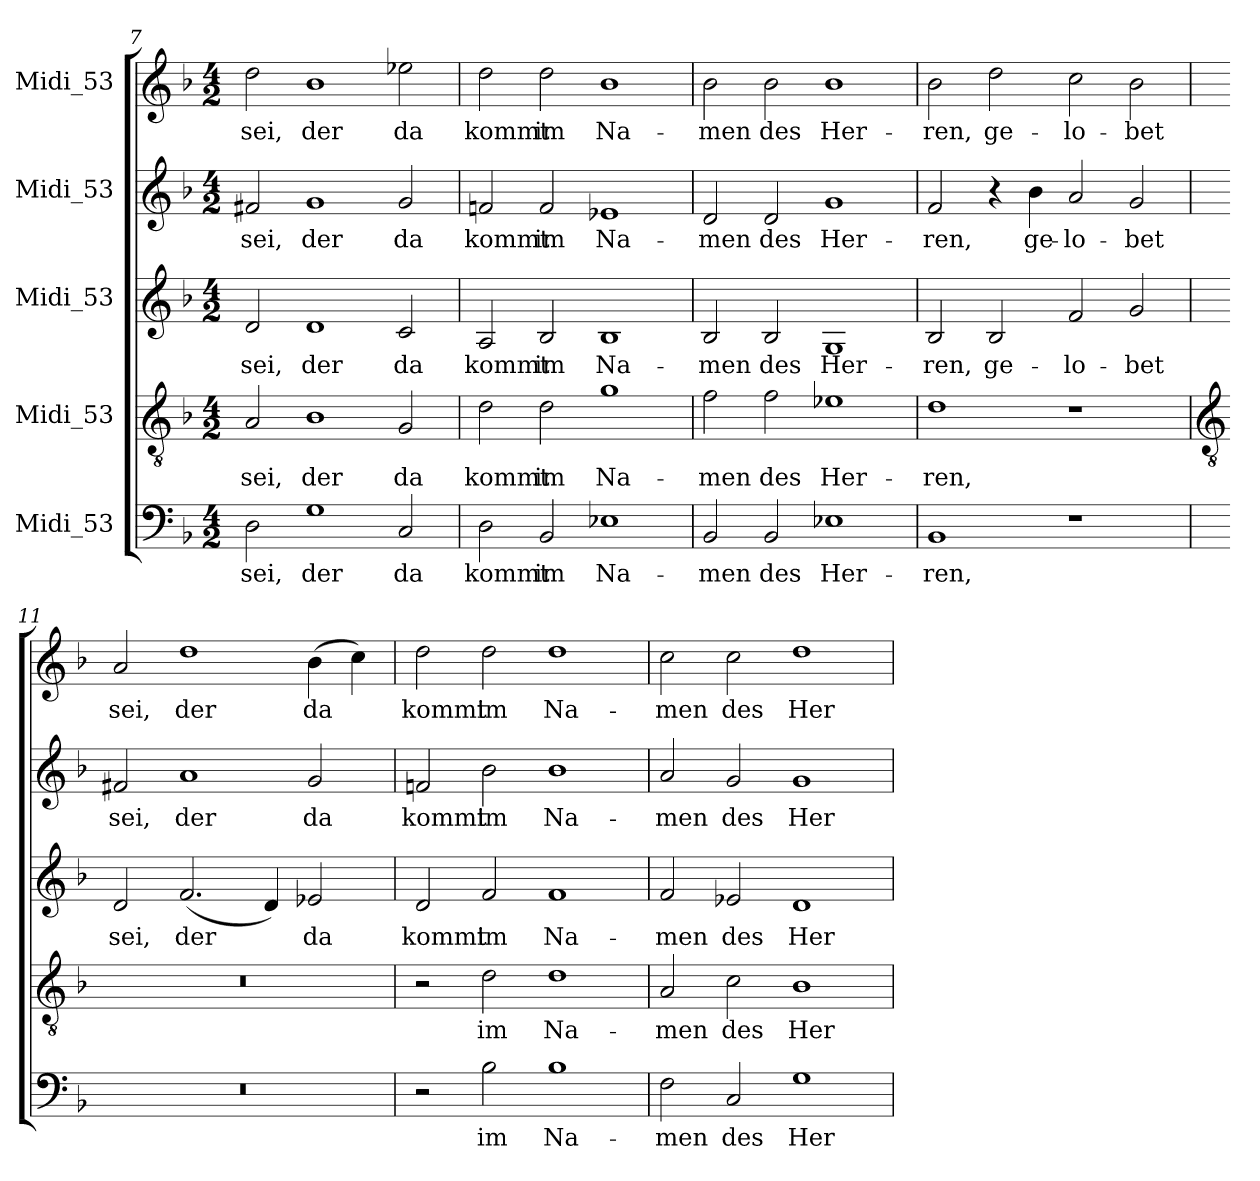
**kern	**text	**kern	**text	**kern	**text	**kern	**text	**kern	**text
*part5	*part5	*part4	*part4	*part3	*part3	*part2	*part2	*part1	*part1
*staff5	*staff5	*staff4	*staff4	*staff3	*staff3	*staff2	*staff2	*staff1	*staff1
*I"Midi_53	*	*I"Midi_53	*	*I"Midi_53	*	*I"Midi_53	*	*I"Midi_53	*
*clefF4	*	*clefGv2	*	*clefG2	*	*clefG2	*	*clefG2	*
*k[b-]	*	*k[b-]	*	*k[b-]	*	*k[b-]	*	*k[b-]	*
*F:	*	*F:	*	*F:	*	*F:	*	*F:	*
*M4/2	*	*M4/2	*	*M4/2	*	*M4/2	*	*M4/2	*
=7	=7	=7	=7	=7	=7	=7	=7	=7	=7
!	!LO:LY:b	!	!LO:LY:b	!	!LO:LY:b	!	!LO:LY:b	!	!LO:LY:b
2D	sei,	2A	sei,	2d	sei,	2f#X	sei,	2dd	sei,
!	!LO:LY:b	!	!LO:LY:b	!	!LO:LY:b	!	!LO:LY:b	!	!LO:LY:b
1G	der	1B-	der	1d	der	1g	der	1b-	der
!	!LO:LY:b	!	!LO:LY:b	!	!LO:LY:b	!	!LO:LY:b	!	!LO:LY:b
2C	da	2G	da	2c	da	2g	da	2ee-X	da
=8	=8	=8	=8	=8	=8	=8	=8	=8	=8
!	!LO:LY:b	!	!LO:LY:b	!	!LO:LY:b	!	!LO:LY:b	!	!LO:LY:b
2D	kommt	2d	kommt	2A	kommt	2fn	kommt	2dd	kommt
!	!LO:LY:b	!	!LO:LY:b	!	!LO:LY:b	!	!LO:LY:b	!	!LO:LY:b
2BB-	im	2d	im	2B-	im	2f	im	2dd	im
!	!LO:LY:b	!	!LO:LY:b	!	!LO:LY:b	!	!LO:LY:b	!	!LO:LY:b
1E-X	Na-	1g	Na-	1B-	Na-	1e-X	Na-	1b-	Na-
=9	=9	=9	=9	=9	=9	=9	=9	=9	=9
!	!LO:LY:b	!	!LO:LY:b	!	!LO:LY:b	!	!LO:LY:b	!	!LO:LY:b
2BB-	-men	2f	-men	2B-	-men	2d	-men	2b-	-men
!	!LO:LY:b	!	!LO:LY:b	!	!LO:LY:b	!	!LO:LY:b	!	!LO:LY:b
2BB-	des	2f	des	2B-	des	2d	des	2b-	des
!	!LO:LY:b	!	!LO:LY:b	!	!LO:LY:b	!	!LO:LY:b	!	!LO:LY:b
1E-X	Her-	1e-X	Her-	1G	Her-	1g	Her-	1b-	Her-
=10	=10	=10	=10	=10	=10	=10	=10	=10	=10
!	!LO:LY:b	!	!LO:LY:b	!	!LO:LY:b	!	!LO:LY:b	!	!LO:LY:b
1BB-	-ren,	1d	-ren,	2B-	-ren,	2f	-ren,	2b-	-ren,
!	!	!	!	!	!LO:LY:b	!	!	!	!LO:LY:b
.	.	.	.	2B-	ge-	4r	.	2dd	ge-
!	!	!	!	!	!	!	!LO:LY:b	!	!
.	.	.	.	.	.	4b-	ge-	.	.
!	!	!	!	!	!LO:LY:b	!	!LO:LY:b	!	!LO:LY:b
1r	.	1r	.	2f	-lo-	2a	-lo-	2cc	-lo-
!	!	!	!	!	!LO:LY:b	!	!LO:LY:b	!	!LO:LY:b
.	.	.	.	2g	-bet	2g	-bet	2b-	-bet
!!LO:LB:g=z
=11	=11	=11	=11	=11	=11	=11	=11	=11	=11
*	*	*clefGv2	*	*	*	*	*	*	*
!	!	!	!	!	!LO:LY:b	!	!LO:LY:b	!	!LO:LY:b
0r	.	0r	.	2d	sei,	2f#X	sei,	2a	sei,
!	!	!	!	!	!LO:LY:b	!	!LO:LY:b	!	!LO:LY:b
.	.	.	.	(<2.f	der	1a	der	1dd	der
.	.	.	.	4d)	.	.	.	.	.
!	!	!	!	!	!LO:LY:b	!	!LO:LY:b	!	!LO:LY:b
.	.	.	.	2e-X	da	2g	da	(>4b-	da
.	.	.	.	.	.	.	.	4cc)	.
=12	=12	=12	=12	=12	=12	=12	=12	=12	=12
!	!	!	!	!	!LO:LY:b	!	!LO:LY:b	!	!LO:LY:b
2r	.	2r	.	2d	kommt	2fn	kommt	2dd	kommt
!	!LO:LY:b	!	!LO:LY:b	!	!LO:LY:b	!	!LO:LY:b	!	!LO:LY:b
2B-	im	2d	im	2f	im	2b-	im	2dd	im
!	!LO:LY:b	!	!LO:LY:b	!	!LO:LY:b	!	!LO:LY:b	!	!LO:LY:b
1B-	Na-	1d	Na-	1f	Na-	1b-	Na-	1dd	Na-
=13	=13	=13	=13	=13	=13	=13	=13	=13	=13
!	!LO:LY:b	!	!LO:LY:b	!	!LO:LY:b	!	!LO:LY:b	!	!LO:LY:b
2F	-men	2A	-men	2f	-men	2a	-men	2cc	-men
!	!LO:LY:b	!	!LO:LY:b	!	!LO:LY:b	!	!LO:LY:b	!	!LO:LY:b
2C	des	2c	des	2e-X	des	2g	des	2cc	des
!	!LO:LY:b	!	!LO:LY:b	!	!LO:LY:b	!	!LO:LY:b	!	!LO:LY:b
1G	Her-	1B-	Her-	1d	Her-	1g	Her-	1dd	Her-
=	=	=	=	=	=	=	=	=	=
*-	*-	*-	*-	*-	*-	*-	*-	*-	*-
